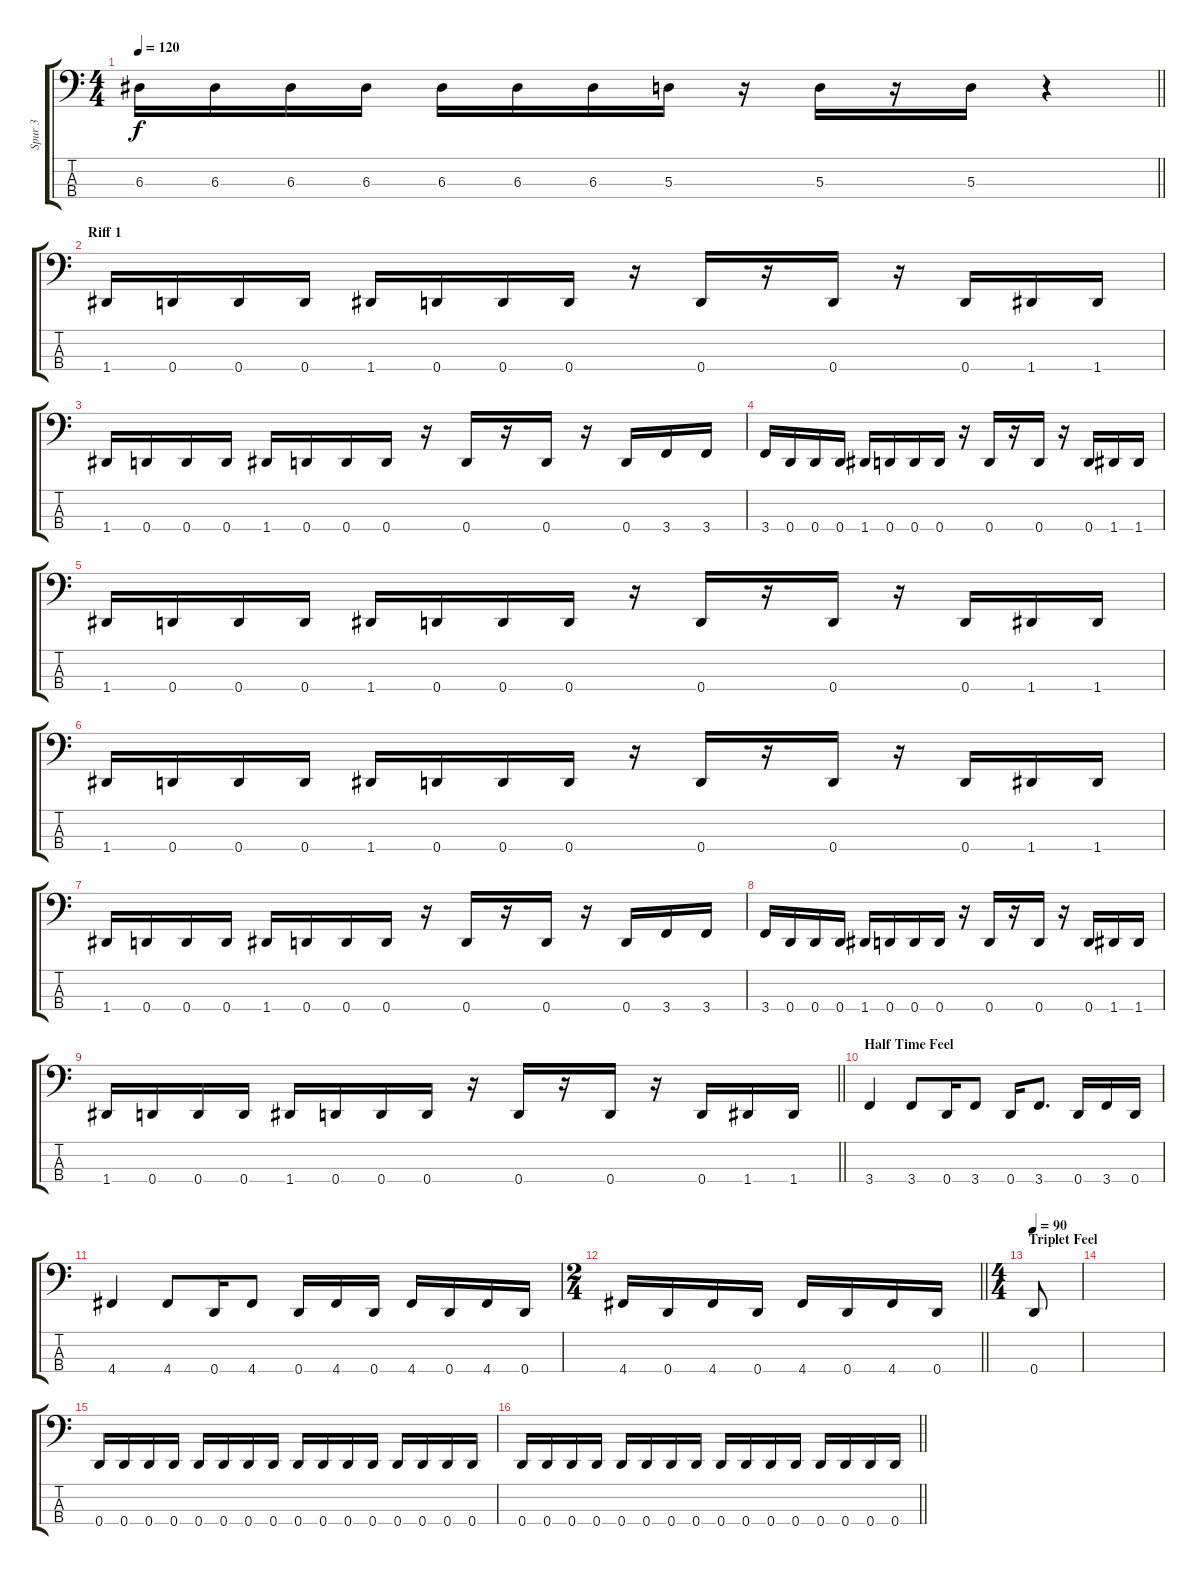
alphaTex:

\track ("Spur 3" "Spur 3") {instrument electricbasspick}
\staff {score tabs}
\tuning (G2 D2 A1 D1) {hide}
\ts (4 4)
\tempo 120
\clef f4
\barLineRight lightlight
\ks c
6.3.16{dy f} 6.3.16 6.3.16 6.3.16 6.3.16 6.3.16 6.3.16 5.3.16 r.16 5.3.16 r.16 5.3.16 r.4 |
\section ("" "Riff 1")
1.4.16 0.4.16 0.4.16 0.4.16 1.4.16 0.4.16 0.4.16 0.4.16 r.16 0.4.16 r.16 0.4.16 r.16 0.4.16 1.4.16 1.4.16 |
1.4.16 0.4.16 0.4.16 0.4.16 1.4.16 0.4.16 0.4.16 0.4.16 r.16 0.4.16 r.16 0.4.16 r.16 0.4.16 3.4.16 3.4.16 |
3.4.16 0.4.16 0.4.16 0.4.16 1.4.16 0.4.16 0.4.16 0.4.16 r.16 0.4.16 r.16 0.4.16 r.16 0.4.16 1.4.16 1.4.16 |
1.4.16 0.4.16 0.4.16 0.4.16 1.4.16 0.4.16 0.4.16 0.4.16 r.16 0.4.16 r.16 0.4.16 r.16 0.4.16 1.4.16 1.4.16 |
1.4.16 0.4.16 0.4.16 0.4.16 1.4.16 0.4.16 0.4.16 0.4.16 r.16 0.4.16 r.16 0.4.16 r.16 0.4.16 1.4.16 1.4.16 |
1.4.16 0.4.16 0.4.16 0.4.16 1.4.16 0.4.16 0.4.16 0.4.16 r.16 0.4.16 r.16 0.4.16 r.16 0.4.16 3.4.16 3.4.16 |
3.4.16 0.4.16 0.4.16 0.4.16 1.4.16 0.4.16 0.4.16 0.4.16 r.16 0.4.16 r.16 0.4.16 r.16 0.4.16 1.4.16 1.4.16 |
\barLineRight lightlight
1.4.16 0.4.16 0.4.16 0.4.16 1.4.16 0.4.16 0.4.16 0.4.16 r.16 0.4.16 r.16 0.4.16 r.16 0.4.16 1.4.16 1.4.16 |
\section ("" "Half Time Feel")
3.4.4 3.4.8 0.4.16 3.4.8 0.4.16 3.4.8{d} 0.4.16 3.4.16 0.4.16 |
4.4.4 4.4.8 0.4.16 4.4.8 0.4.16 4.4.16 0.4.16 4.4.16 0.4.16 4.4.16 0.4.16 |
\ts (2 4)
\barLineRight lightlight
4.4.16 0.4.16 4.4.16 0.4.16 4.4.16 0.4.16 4.4.16 0.4.16 |
\ts (4 4)
\section ("" "Triplet Feel")
\tempo 90
0.4.8 |
|
0.4.16 0.4.16 0.4.16 0.4.16 0.4.16 0.4.16 0.4.16 0.4.16 0.4.16 0.4.16 0.4.16 0.4.16 0.4.16 0.4.16 0.4.16 0.4.16 |
\barLineRight lightlight
0.4.16 0.4.16 0.4.16 0.4.16 0.4.16 0.4.16 0.4.16 0.4.16 0.4.16 0.4.16 0.4.16 0.4.16 0.4.16 0.4.16 0.4.16 0.4.16
